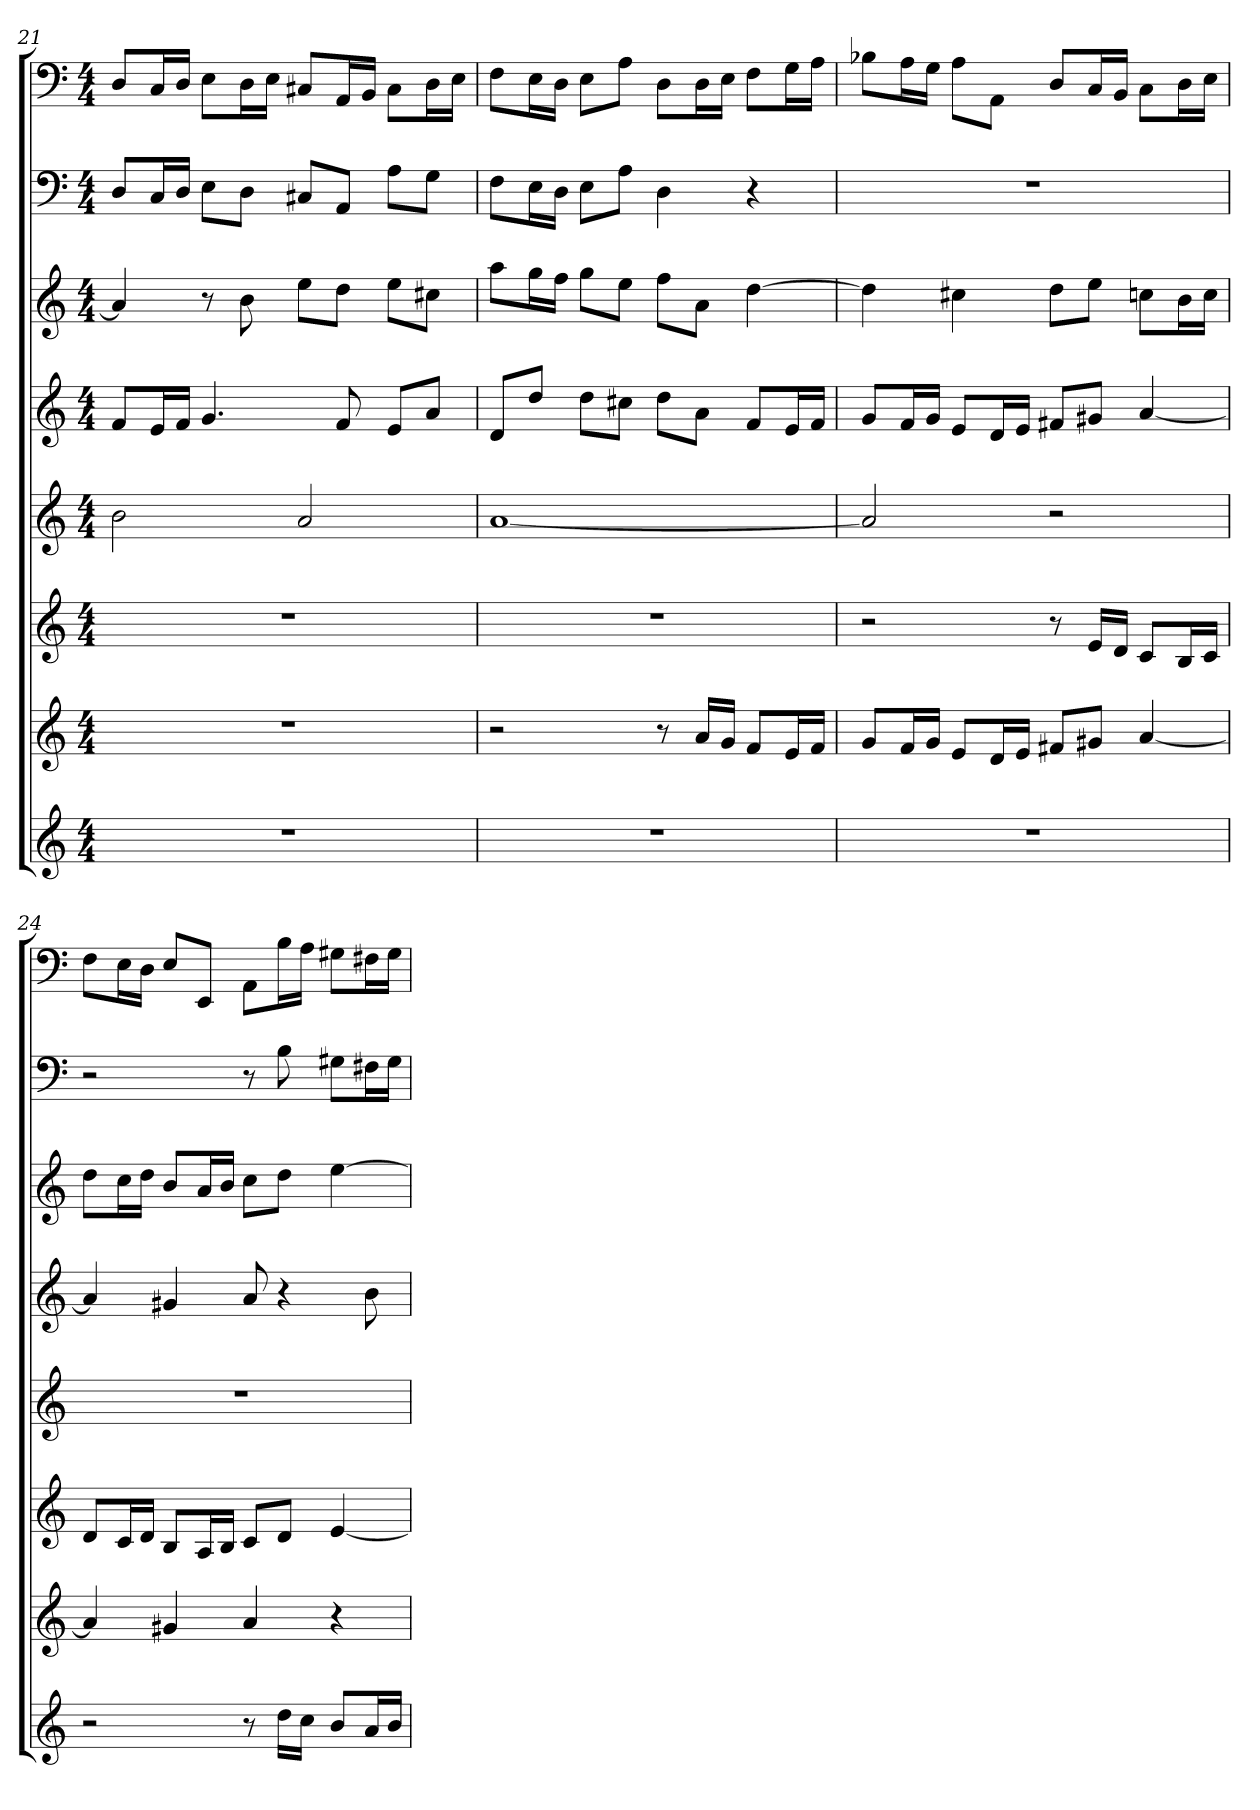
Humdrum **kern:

**kern	**kern	**kern	**kern	**kern	**kern	**kern	**kern
*part8	*part7	*part6	*part5	*part4	*part3	*part2	*part1
*staff8	*staff7	*staff6	*staff5	*staff4	*staff3	*staff2	*staff1
*k[]	*k[]	*k[]	*k[]	*k[]	*k[]	*k[]	*k[]
*a:	*a:	*a:	*a:	*a:	*a:	*a:	*a:
*M4/4	*M4/4	*M4/4	*M4/4	*M4/4	*M4/4	*M4/4	*M4/4
=21	=21	=21	=21	=21	=21	=21	=21
1r	1r	1r	2b	8fL	4a]	8DL	8DL
.	.	.	.	16eL	.	16CL	16CL
.	.	.	.	16fJJ	.	16DJJ	16DJJ
.	.	.	.	4.g	8r	8EL	8EL
.	.	.	.	.	8b	8DJ	16DL
.	.	.	.	.	.	.	16EJJ
.	.	.	2a	.	8eeL	8C#XL	8C#XL
.	.	.	.	8f	8ddJ	8AAJ	16AAL
.	.	.	.	.	.	.	16BBJJ
.	.	.	.	8eL	8eeL	8AL	8C#L
.	.	.	.	8aJ	8cc#XJ	8GJ	16DL
.	.	.	.	.	.	.	16EJJ
=22	=22	=22	=22	=22	=22	=22	=22
1r	2r	1r	[1a	8dL	8aaL	8FL	8FL
.	.	.	.	8ddJ	16ggL	16EL	16EL
.	.	.	.	.	16ffJJ	16DJJ	16DJJ
.	.	.	.	8ddL	8ggL	8EL	8EL
.	.	.	.	8cc#XJ	8eeJ	8AJ	8AJ
.	8r	.	.	8ddL	8ffL	4D	8DL
.	16aLL	.	.	8aJ	8aJ	.	16DL
.	16gJJ	.	.	.	.	.	16EJJ
.	8fL	.	.	8fL	[4dd	4r	8FL
.	16eL	.	.	16eL	.	.	16GL
.	16fJJ	.	.	16fJJ	.	.	16AJJ
=23	=23	=23	=23	=23	=23	=23	=23
1r	8gL	2r	2a]	8gL	4dd]	1r	8B-XL
.	16fL	.	.	16fL	.	.	16AL
.	16gJJ	.	.	16gJJ	.	.	16GJJ
.	8eL	.	.	8eL	4cc#X	.	8AL
.	16dL	.	.	16dL	.	.	8AAJ
.	16eJJ	.	.	16eJJ	.	.	.
.	8f#XL	8r	2r	8f#XL	8ddL	.	8DL
.	8g#XJ	16eLL	.	8g#XJ	8eeJ	.	16CL
.	.	16dJJ	.	.	.	.	16BBJJ
.	[4a	8cL	.	[4a	8ccnL	.	8CL
.	.	16BL	.	.	16bL	.	16DL
.	.	16cJJ	.	.	16ccJJ	.	16EJJ
=24	=24	=24	=24	=24	=24	=24	=24
2r	4a]	8dL	1r	4a]	8ddL	2r	8FL
.	.	16cL	.	.	16ccL	.	16EL
.	.	16dJJ	.	.	16ddJJ	.	16DJJ
.	4g#X	8BL	.	4g#X	8bL	.	8EL
.	.	16AL	.	.	16aL	.	8EEJ
.	.	16BJJ	.	.	16bJJ	.	.
8r	4a	8cL	.	8a	8ccL	8r	8AAL
16ddLL	.	8dJ	.	4r	8ddJ	8B	16BL
16ccJJ	.	.	.	.	.	.	16AJJ
8bL	4r	[4e	.	.	[4ee	8G#XL	8G#XL
16aL	.	.	.	8b	.	16F#XL	16F#XL
16bJJ	.	.	.	.	.	16G#JJ	16G#JJ
=	=	=	=	=	=	=	=
*-	*-	*-	*-	*-	*-	*-	*-
